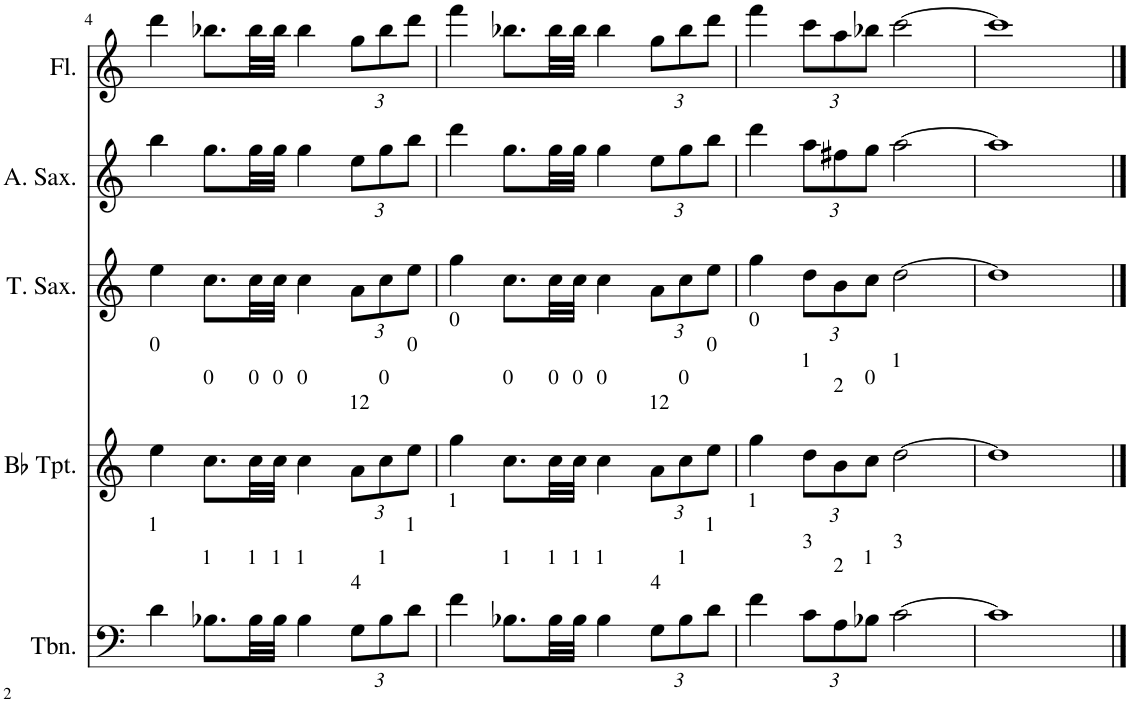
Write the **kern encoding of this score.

**kern	**kern	**kern	**kern	**kern	**kern
*part6	*part5	*part4	*part3	*part2	*part1
*staff6	*staff5	*staff4	*staff3	*staff2	*staff1
*I"Trombone	*I"Bb Trumpet	*I"Tenor Saxophone	*I"Alto Saxophone	*I"Flute	*I"Piano
*I'Tbn.	*I'Bb Tpt.	*I'T. Sax.	*I'A. Sax.	*I'Fl.	*I'Pno.
!!LO:PB:g=z
*clefF4	*clefG2	*clefG2	*clefG2	*clefG2	*clefG2
*	*Trd1c2	*Trd8c14	*Trd5c9	*	*
*k[]	*k[]	*k[]	*k[]	*k[]	*k[]
*M4/4	*M4/4	*M4/4	*M4/4	*M4/4	*M4/4
*met(c)	*met(c)	*met(c)	*met(c)	*met(c)	*met(c)
=4	=4	=4	=4	=4	=4
!	!LO:TX:a:t=0	!	!	!	!
!LO:TX:a:t=1	!	!	!	!	!
4d\	4ee\	4ee\	4bb\	4ddd\	4dd
!	!LO:TX:a:t=0	!	!	!	!
!LO:TX:a:t=1	!	!	!	!	!
8.B-X\L	8.cc\L	8.cc\L	8.gg\L	8.bb-X\L	8.a#X/L
!	!LO:TX:a:t=0	!	!	!	!
!LO:TX:a:t=1	!	!	!	!	!
32B-\LL	32cc\LL	32cc\LL	32gg\LL	32bb-\LL	32a#/LL
!	!LO:TX:a:t=0	!	!	!	!
!LO:TX:a:t=1	!	!	!	!	!
32B-\JJJ	32cc\JJJ	32cc\JJJ	32gg\JJJ	32bb-\JJJ	32a#/JJJ
!	!LO:TX:a:t=0	!	!	!	!
!LO:TX:a:t=1	!	!	!	!	!
4B-\	4cc\	4cc\	4gg\	4bb-\	4a#
*Xbrackettup	*Xbrackettup	*Xbrackettup	*Xbrackettup	*Xbrackettup	*Xbrackettup
!	!LO:TX:a:t=12	!	!	!	!
!LO:TX:a:t=4	!	!	!	!	!
12G\L	12a\L	12a\L	12ee\L	12gg\L	12g\L
!	!LO:TX:a:t=0	!	!	!	!
!LO:TX:a:t=1	!	!	!	!	!
12B-\	12cc\	12cc\	12gg\	12bb-\	12a#\
!	!LO:TX:a:t=0	!	!	!	!
!LO:TX:a:t=1	!	!	!	!	!
12d\J	12ee\J	12ee\J	12bb\J	12ddd\J	12dd\J
=5	=5	=5	=5	=5	=5
!	!LO:TX:a:t=0	!	!	!	!
!LO:TX:a:t=1	!	!	!	!	!
4f\	4gg\	4gg\	4ddd\	4fff\	4ff
!	!LO:TX:a:t=0	!	!	!	!
!LO:TX:a:t=1	!	!	!	!	!
8.B-X\L	8.cc\L	8.cc\L	8.gg\L	8.bb-X\L	8.a#X/L
!	!LO:TX:a:t=0	!	!	!	!
!LO:TX:a:t=1	!	!	!	!	!
32B-\LL	32cc\LL	32cc\LL	32gg\LL	32bb-\LL	32a#/LL
!	!LO:TX:a:t=0	!	!	!	!
!LO:TX:a:t=1	!	!	!	!	!
32B-\JJJ	32cc\JJJ	32cc\JJJ	32gg\JJJ	32bb-\JJJ	32a#/JJJ
!	!LO:TX:a:t=0	!	!	!	!
!LO:TX:a:t=1	!	!	!	!	!
4B-\	4cc\	4cc\	4gg\	4bb-\	4a#
!	!LO:TX:a:t=12	!	!	!	!
!LO:TX:a:t=4	!	!	!	!	!
12G\L	12a\L	12a\L	12ee\L	12gg\L	12g\L
!	!LO:TX:a:t=0	!	!	!	!
!LO:TX:a:t=1	!	!	!	!	!
12B-\	12cc\	12cc\	12gg\	12bb-\	12a#\
!	!LO:TX:a:t=0	!	!	!	!
!LO:TX:a:t=1	!	!	!	!	!
12d\J	12ee\J	12ee\J	12bb\J	12ddd\J	12dd\J
=6	=6	=6	=6	=6	=6
!	!LO:TX:a:t=0	!	!	!	!
!LO:TX:a:t=1	!	!	!	!	!
4f\	4gg\	4gg\	4ddd\	4fff\	4ff
!	!LO:TX:a:t=1	!	!	!	!
!LO:TX:a:t=3	!	!	!	!	!
12c\L	12dd\L	12dd\L	12aa\L	12ccc\L	12cc\L
!	!LO:TX:a:t=2	!	!	!	!
!LO:TX:a:t=2	!	!	!	!	!
12A\	12b\	12b\	12ff#X\	12aa\	12a\
!	!LO:TX:a:t=0	!	!	!	!
!LO:TX:a:t=1	!	!	!	!	!
12B-X\J	12cc\J	12cc\J	12gg\J	12bb-X\J	12a#X\J
!	!LO:TX:a:t=1	!	!	!	!
!LO:TX:a:t=3	!	!	!	!	!
[2c\	[2dd\	[2dd\	[2aa\	[2ccc\	[2cc
=7	=7	=7	=7	=7	=7
1c]	1dd]	1dd]	1aa]	1ccc]	1cc]
==	==	==	==	==	==
*-	*-	*-	*-	*-	*-
